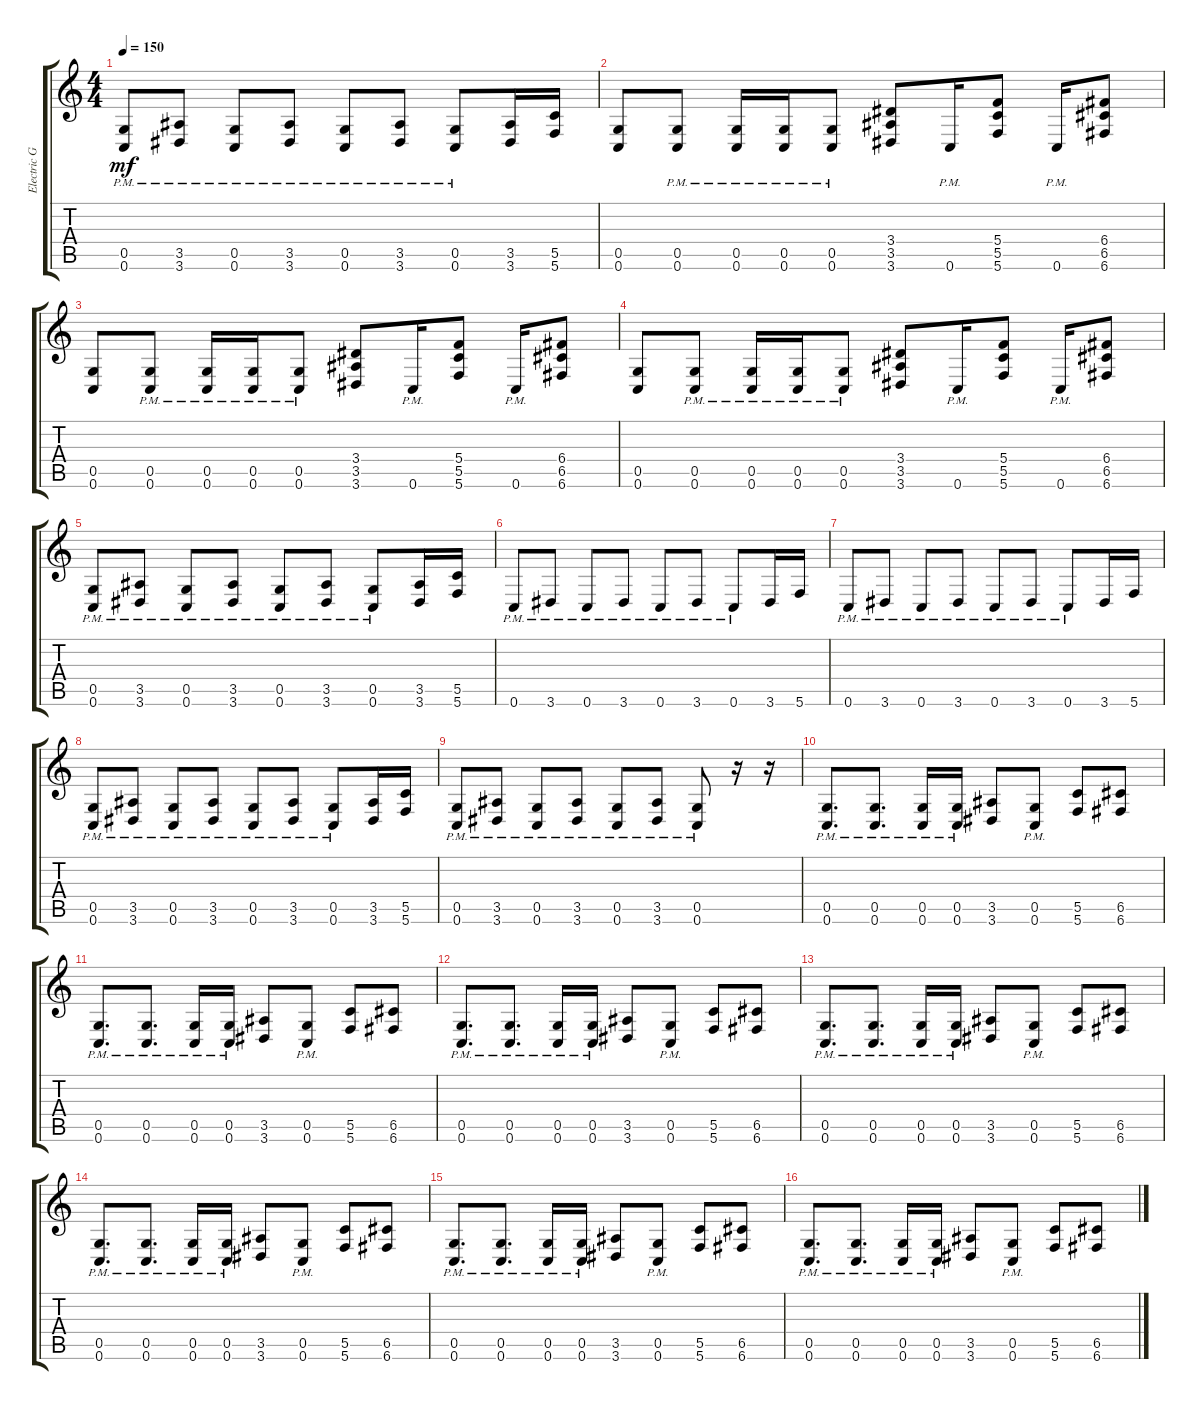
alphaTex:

\track ("Electric Guitar" "Electric G") {instrument distortionguitar}
\staff {score tabs}
\tuning (D4 A3 F3 C3 G2 C2) {hide}
\ts (4 4)
\tempo 150
\clef g2
\ks c
(0.5{pm} 0.6{pm}).8{dy mf} (3.5{pm} 3.6{pm}).8 (0.5{pm} 0.6{pm}).8 (3.5{pm} 3.6{pm}).8 (0.5{pm} 0.6{pm}).8 (3.5{pm} 3.6{pm}).8 (0.5{pm} 0.6{pm}).8 (3.5 3.6).16 (5.5 5.6).16 |
(0.5 0.6).8 (0.5{pm} 0.6{pm}).8 (0.5{pm} 0.6{pm}).16 (0.5{pm} 0.6{pm}).16 (0.5{pm} 0.6{pm}).8 (3.4 3.5 3.6).8 0.6{pm}.16 (5.4 5.5 5.6).8 0.6{pm}.16 (6.4 6.5 6.6).8 |
(0.5 0.6).8 (0.5{pm} 0.6{pm}).8 (0.5{pm} 0.6{pm}).16 (0.5{pm} 0.6{pm}).16 (0.5{pm} 0.6{pm}).8 (3.4 3.5 3.6).8 0.6{pm}.16 (5.4 5.5 5.6).8 0.6{pm}.16 (6.4 6.5 6.6).8 |
(0.5 0.6).8 (0.5{pm} 0.6{pm}).8 (0.5{pm} 0.6{pm}).16 (0.5{pm} 0.6{pm}).16 (0.5{pm} 0.6{pm}).8 (3.4 3.5 3.6).8 0.6{pm}.16 (5.4 5.5 5.6).8 0.6{pm}.16 (6.4 6.5 6.6).8 |
(0.5{pm} 0.6{pm}).8 (3.5{pm} 3.6{pm}).8 (0.5{pm} 0.6{pm}).8 (3.5{pm} 3.6{pm}).8 (0.5{pm} 0.6{pm}).8 (3.5{pm} 3.6{pm}).8 (0.5{pm} 0.6{pm}).8 (3.5 3.6).16 (5.5 5.6).16 |
0.6{pm}.8 3.6{pm}.8 0.6{pm}.8 3.6{pm}.8 0.6{pm}.8 3.6{pm}.8 0.6{pm}.8 3.6.16 5.6.16 |
0.6{pm}.8 3.6{pm}.8 0.6{pm}.8 3.6{pm}.8 0.6{pm}.8 3.6{pm}.8 0.6{pm}.8 3.6.16 5.6.16 |
(0.5{pm} 0.6{pm}).8 (3.5{pm} 3.6{pm}).8 (0.5{pm} 0.6{pm}).8 (3.5{pm} 3.6{pm}).8 (0.5{pm} 0.6{pm}).8 (3.5{pm} 3.6{pm}).8 (0.5{pm} 0.6{pm}).8 (3.5 3.6).16 (5.5 5.6).16 |
(0.5{pm} 0.6{pm}).8 (3.5{pm} 3.6{pm}).8 (0.5{pm} 0.6{pm}).8 (3.5{pm} 3.6{pm}).8 (0.5{pm} 0.6{pm}).8 (3.5{pm} 3.6{pm}).8 (0.5{pm} 0.6{pm}).8 r.16 r.16 |
(0.5{pm} 0.6{pm}).8{d} (0.5{pm} 0.6{pm}).8{d} (0.5{pm} 0.6{pm}).16 (0.5{pm} 0.6{pm}).16 (3.5 3.6).8 (0.5{pm} 0.6{pm}).8 (5.5 5.6).8 (6.5 6.6).8 |
(0.5{pm} 0.6{pm}).8{d} (0.5{pm} 0.6{pm}).8{d} (0.5{pm} 0.6{pm}).16 (0.5{pm} 0.6{pm}).16 (3.5 3.6).8 (0.5{pm} 0.6{pm}).8 (5.5 5.6).8 (6.5 6.6).8 |
(0.5{pm} 0.6{pm}).8{d} (0.5{pm} 0.6{pm}).8{d} (0.5{pm} 0.6{pm}).16 (0.5{pm} 0.6{pm}).16 (3.5 3.6).8 (0.5{pm} 0.6{pm}).8 (5.5 5.6).8 (6.5 6.6).8 |
(0.5{pm} 0.6{pm}).8{d} (0.5{pm} 0.6{pm}).8{d} (0.5{pm} 0.6{pm}).16 (0.5{pm} 0.6{pm}).16 (3.5 3.6).8 (0.5{pm} 0.6{pm}).8 (5.5 5.6).8 (6.5 6.6).8 |
(0.5{pm} 0.6{pm}).8{d} (0.5{pm} 0.6{pm}).8{d} (0.5{pm} 0.6{pm}).16 (0.5{pm} 0.6{pm}).16 (3.5 3.6).8 (0.5{pm} 0.6{pm}).8 (5.5 5.6).8 (6.5 6.6).8 |
(0.5{pm} 0.6{pm}).8{d} (0.5{pm} 0.6{pm}).8{d} (0.5{pm} 0.6{pm}).16 (0.5{pm} 0.6{pm}).16 (3.5 3.6).8 (0.5{pm} 0.6{pm}).8 (5.5 5.6).8 (6.5 6.6).8 |
(0.5{pm} 0.6{pm}).8{d} (0.5{pm} 0.6{pm}).8{d} (0.5{pm} 0.6{pm}).16 (0.5{pm} 0.6{pm}).16 (3.5 3.6).8 (0.5{pm} 0.6{pm}).8 (5.5 5.6).8 (6.5 6.6).8
